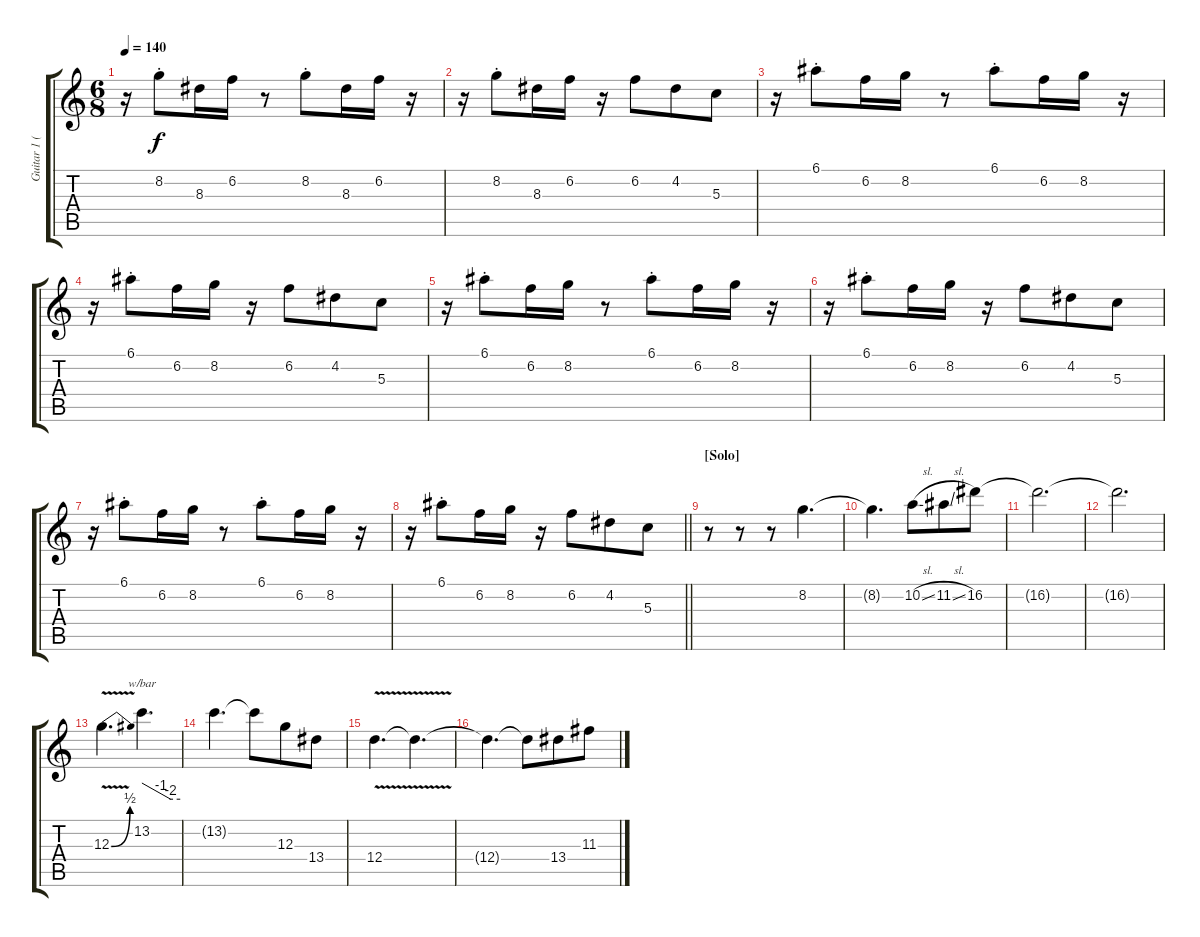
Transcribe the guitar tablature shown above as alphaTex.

\track ("Guitar 1 (Fripp)" "Guitar 1 (") {instrument overdrivenguitar}
\staff {score tabs}
\tuning (E4 B3 G3 D3 A2 E2) {hide}
\ts (6 8)
\tempo 140
\clef g2
\ks c
r.16{dy f} 8.2{st}.8 8.3.16 6.2.16 r.8 8.2{st}.8 8.3.16 6.2.16 r.16 |
r.16 8.2{st}.8 8.3.16 6.2.16 r.16 6.2.8 4.2.8 5.3.8 |
r.16 6.1{st}.8 6.2.16 8.2.16 r.8 6.1{st}.8 6.2.16 8.2.16 r.16 |
r.16 6.1{st}.8 6.2.16 8.2.16 r.16 6.2.8 4.2.8 5.3.8 |
r.16 6.1{st}.8 6.2.16 8.2.16 r.8 6.1{st}.8 6.2.16 8.2.16 r.16 |
r.16 6.1{st}.8 6.2.16 8.2.16 r.16 6.2.8 4.2.8 5.3.8 |
r.16 6.1{st}.8 6.2.16 8.2.16 r.8 6.1{st}.8 6.2.16 8.2.16 r.16 |
\barLineRight lightlight
r.16 6.1{st}.8 6.2.16 8.2.16 r.16 6.2.8 4.2.8 5.3.8 |
\section ("" "[Solo]")
r.8 r.8 r.8 8.2.4{d} |
8.2{t}.4{d} 10.2{sl}.8 11.2{sl}.8 16.2.8 |
16.2{t}.2{d} |
16.2{t}.2{d} |
12.3{be (bend 0 0 60 2) v}.4{d} 13.2.4{d tbe (custom default 0 0 30 -4 45 -8 60 -8)} |
13.2{t}.4{d} 13.2{t}.8 12.3.8 13.4.8 |
12.4{v}.4{d} 12.4{t}.4{d} |
12.4{t}.4{d} 12.4{t}.8 13.4.8 11.3.8
